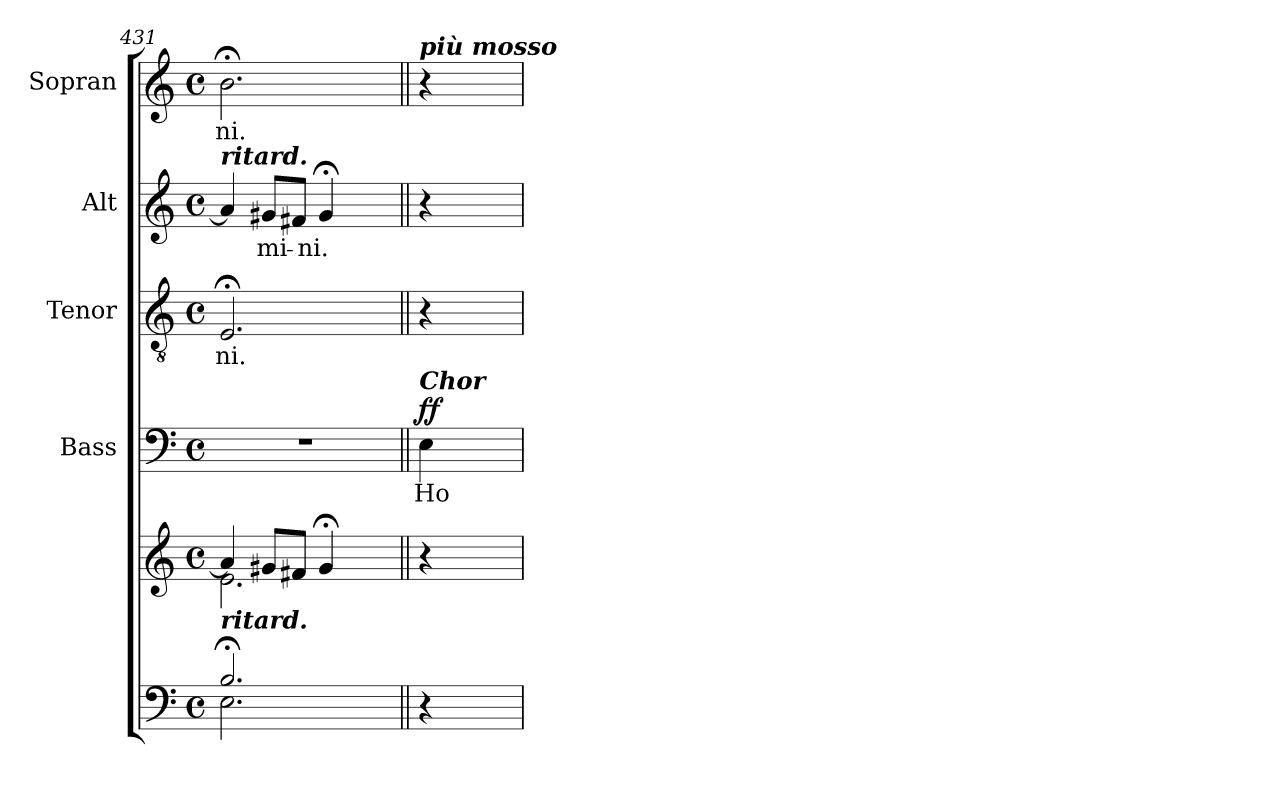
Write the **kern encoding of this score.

**kern	**kern	**kern	**text	**dynam	**kern	**text	**kern	**text	**kern	**text
*part5	*part5	*part4	*part4	*part4	*part3	*part3	*part2	*part2	*part1	*part1
*staff6	*staff5	*staff4	*staff4	*staff4	*staff3	*staff3	*staff2	*staff2	*staff1	*staff1
*	*	*I"Bass	*	*	*I"Tenor	*	*I"Alt	*	*I"Sopran	*
*	*	*I'B.	*	*	*I'T.	*	*I'A.	*	*I'S.	*
*clefF4	*clefG2	*clefF4	*	*	*clefGv2	*	*clefG2	*	*clefG2	*
*k[]	*k[]	*k[]	*	*	*k[]	*	*k[]	*	*k[]	*
*C:	*C:	*C:	*	*	*C:	*	*C:	*	*C:	*
*M4/4	*M4/4	*M4/4	*	*	*M4/4	*	*M4/4	*	*M4/4	*
*met(c)	*met(c)	*met(c)	*	*	*met(c)	*	*met(c)	*	*met(c)	*
=431	=431	=431	=431	=431	=431	=431	=431	=431	=431	=431
*^	*^	*	*	*	*	*	*	*	*	*
!	!	!	!	!	!	!	!	!	!LO:TX:a:Bi:t=ritard.	!	!	!
!	!	!LO:TX:b:Bi:t=ritard.	!	!	!	!	!	!	!	!	!	!
!	!	!	!	!	!	!	!	!LO:LY:b	!	!	!	!LO:LY:b
2.B;/	2.E\	4a/]	2.e\	1r	.	.	2.E;</	-ni.	4a/]	.	2.b;<\	-ni.
!	!	!	!	!	!	!	!	!	!	!LO:LY:b	!	!
.	.	8g#X/L	.	.	.	.	.	.	8g#X/L	-mi-	.	.
.	.	8f#X/J	.	.	.	.	.	.	8f#X/J	.	.	.
!	!	!	!	!	!	!	!	!	!	!LO:LY:b	!	!
.	.	4g#;</	.	.	.	.	.	.	4g#;</	-ni.	.	.
4ryy	4ryy	4ryy	4ryy	.	.	.	4ryy	.	4ryy	.	4ryy	.
=432||	=432||	=432||	=432||	=432||	=432||	=432||	=432||	=432||	=432||	=432||	=432||	=432||
!	!	!	!	!	!	!	!	!	!	!	!LO:TX:a:Bi:t=più mosso	!
!	!	!	!	!LO:TX:a:Bi:t=Chor	!	!	!	!	!	!	!	!
!	!	!	!	!	!LO:LY:b	!LO:DY:a	!	!	!	!	!	!
*v	*v	*	*	*	*	*	*	*	*	*	*	*
*	*v	*v	*	*	*	*	*	*	*	*	*
4r	4r	4E\	Ho-	ff	4r	.	4r	.	4r	.
=	=	=	=	=	=	=	=	=	=	=
*-	*-	*-	*-	*-	*-	*-	*-	*-	*-	*-
